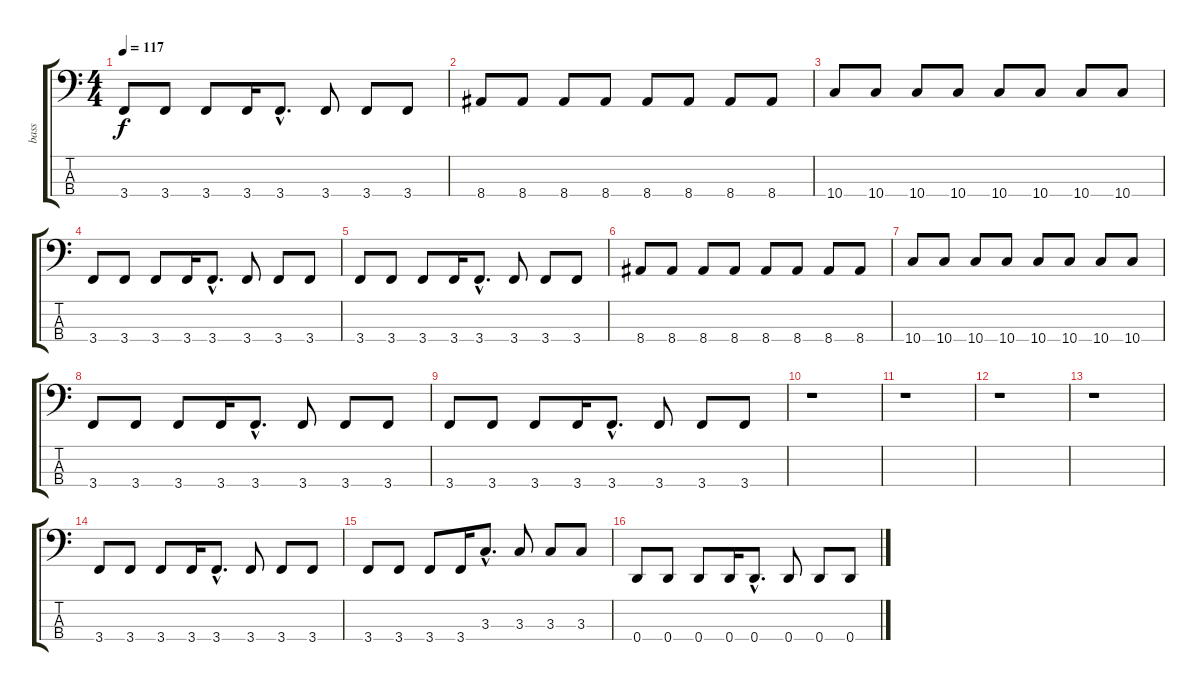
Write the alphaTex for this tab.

\track ("bass" "bass") {instrument electricbasspick}
\staff {score tabs}
\tuning (G2 D2 A1 D1) {hide}
\ts (4 4)
\tempo 117
\clef f4
\ks c
3.4.8{dy f} 3.4.8 3.4.8 3.4.16 3.4{hac}.8{d} 3.4.8 3.4.8 3.4.8 |
8.4.8 8.4.8 8.4.8 8.4.8 8.4.8 8.4.8 8.4.8 8.4.8 |
10.4.8 10.4.8 10.4.8 10.4.8 10.4.8 10.4.8 10.4.8 10.4.8 |
3.4.8 3.4.8 3.4.8 3.4.16 3.4{hac}.8{d} 3.4.8 3.4.8 3.4.8 |
3.4.8 3.4.8 3.4.8 3.4.16 3.4{hac}.8{d} 3.4.8 3.4.8 3.4.8 |
8.4.8 8.4.8 8.4.8 8.4.8 8.4.8 8.4.8 8.4.8 8.4.8 |
10.4.8 10.4.8 10.4.8 10.4.8 10.4.8 10.4.8 10.4.8 10.4.8 |
3.4.8 3.4.8 3.4.8 3.4.16 3.4{hac}.8{d} 3.4.8 3.4.8 3.4.8 |
3.4.8 3.4.8 3.4.8 3.4.16 3.4{hac}.8{d} 3.4.8 3.4.8 3.4.8 |
r.1 |
r.1 |
r.1 |
r.1 |
3.4.8 3.4.8 3.4.8 3.4.16 3.4{hac}.8{d} 3.4.8 3.4.8 3.4.8 |
3.4.8 3.4.8 3.4.8 3.4.16 3.3{hac}.8{d} 3.3.8 3.3.8 3.3.8 |
0.4.8 0.4.8 0.4.8 0.4.16 0.4{hac}.8{d} 0.4.8 0.4.8 0.4.8
